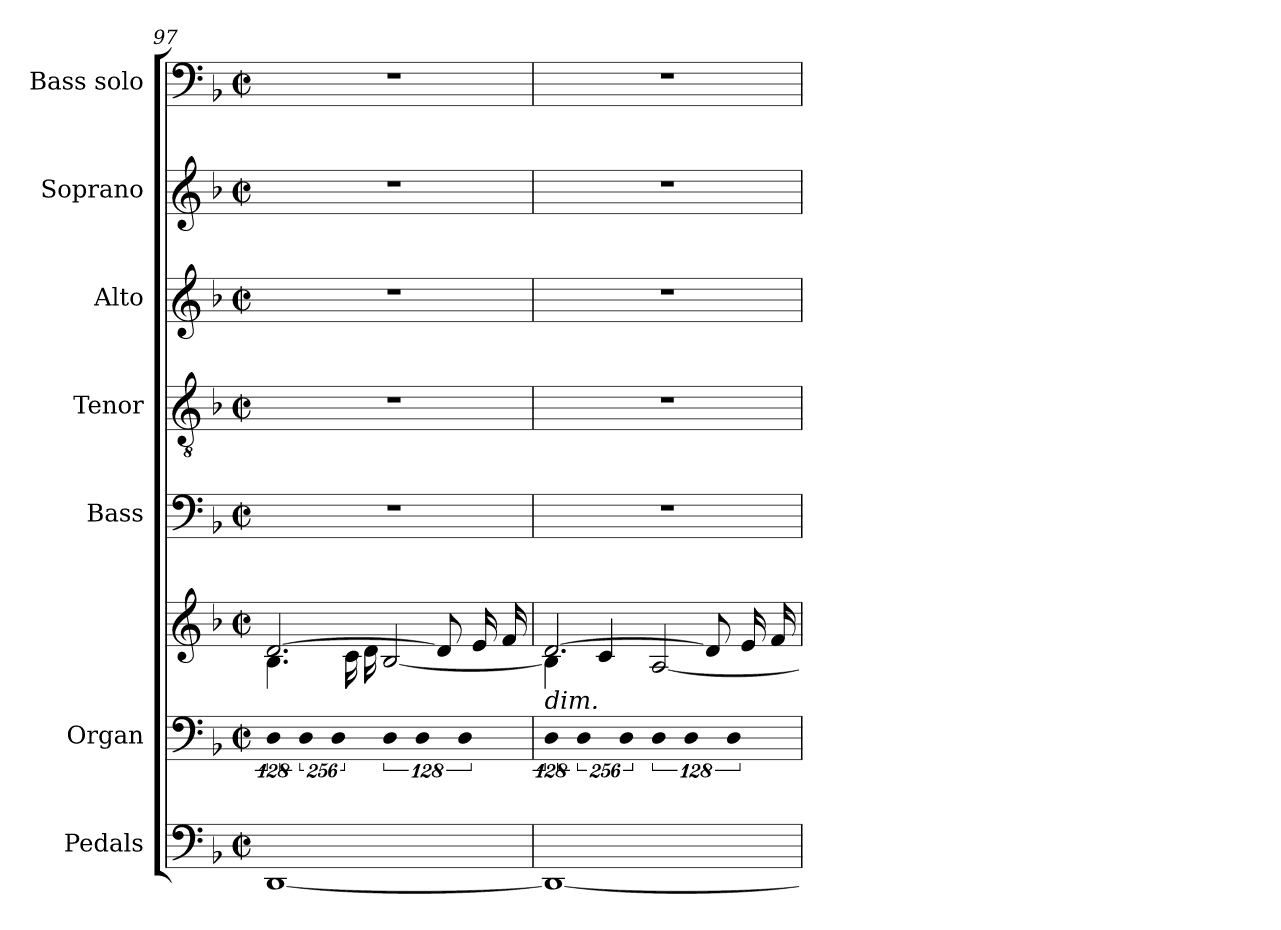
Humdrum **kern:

**kern	**kern	**kern	**kern	**kern	**kern	**kern	**kern
*part7	*part6	*part6	*part5	*part4	*part3	*part2	*part1
*staff8	*staff7	*staff6	*staff5	*staff4	*staff3	*staff2	*staff1
*I"Pedals	*I"Organ	*	*I"Bass	*I"Tenor	*I"Alto	*I"Soprano	*I"Bass solo
*I'Ped.	*I'Org.	*	*I'B.	*I'T.	*I'A.	*I'S.	*
*clefF4	*clefF4	*clefG2	*clefF4	*clefGv2	*clefG2	*clefG2	*clefF4
*	*	*	*	*ITrd7c12	*	*	*
*k[b-]	*k[b-]	*k[b-]	*k[b-]	*k[b-]	*k[b-]	*k[b-]	*k[b-]
*d:	*d:	*d:	*d:	*d:	*d:	*d:	*d:
*M2/2	*M2/2	*M2/2	*M2/2	*M2/2	*M2/2	*M2/2	*M2/2
*met(c|)	*met(c|)	*met(c|)	*met(c|)	*met(c|)	*met(c|)	*met(c|)	*met(c|)
=97	=97	=97	=97	=97	=97	=97	=97
!	!LO:N:vis=4	!	!	!	!	!	!
*	*	*^	*	*	*	*	*
[1DDi	512%85Di\	[2.di/	4.B-i\	1r	1r	1r	1r	1r
!	!LO:N:vis=4	!	!	!	!	!	!	!
.	1024%171Di\	.	.	.	.	.	.	.
!	!LO:N:vis=4	!	!	!	!	!	!	!
.	1024%171Di\	.	.	.	.	.	.	.
.	.	.	16ci\	.	.	.	.	.
.	.	.	16di\	.	.	.	.	.
!	!LO:N:vis=4	!	!	!	!	!	!	!
.	512%85Di\	.	[2B-i/	.	.	.	.	.
!	!LO:N:vis=4	!	!	!	!	!	!	!
.	1024%171Di\	.	.	.	.	.	.	.
.	.	8di/]	.	.	.	.	.	.
!	!LO:N:vis=4	!	!	!	!	!	!	!
.	1024%171Di\	.	.	.	.	.	.	.
.	.	16ei/	.	.	.	.	.	.
.	.	16fi/	.	.	.	.	.	.
=98	=98	=98	=98	=98	=98	=98	=98	=98
!	!	!LO:TX:b:i:t=dim.	!	!	!	!	!	!
!	!LO:N:vis=4	!	!	!	!	!	!	!
1DDi_	512%85Di\	[2.di/	4B-i\]	1r	1r	1r	1r	1r
!	!LO:N:vis=4	!	!	!	!	!	!	!
.	1024%171Di\	.	.	.	.	.	.	.
.	.	.	4ci/	.	.	.	.	.
!	!LO:N:vis=4	!	!	!	!	!	!	!
.	1024%171Di\	.	.	.	.	.	.	.
!	!LO:N:vis=4	!	!	!	!	!	!	!
.	512%85Di\	.	[2Ai/	.	.	.	.	.
!	!LO:N:vis=4	!	!	!	!	!	!	!
.	1024%171Di\	.	.	.	.	.	.	.
.	.	8di/]	.	.	.	.	.	.
!	!LO:N:vis=4	!	!	!	!	!	!	!
.	1024%171Di\	.	.	.	.	.	.	.
.	.	16ei/	.	.	.	.	.	.
.	.	16fi/	.	.	.	.	.	.
*	*	*v	*v	*	*	*	*	*
=	=	=	=	=	=	=	=
*-	*-	*-	*-	*-	*-	*-	*-
